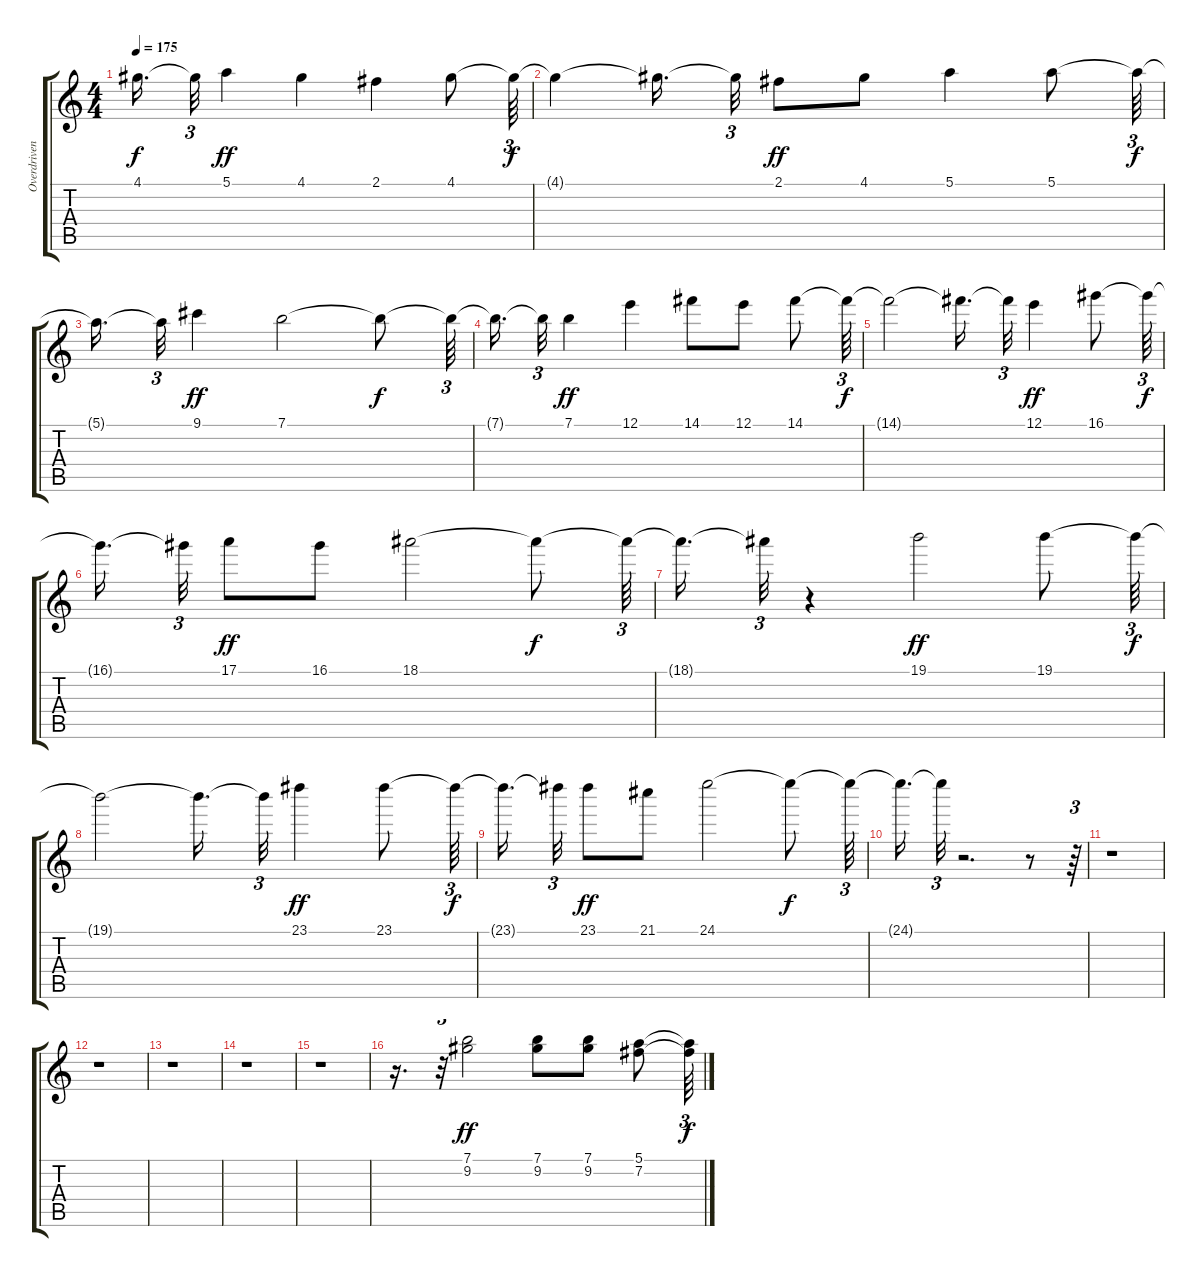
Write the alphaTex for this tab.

\track ("Overdriven Guitar Neck P/up." "Overdriven") {instrument overdrivenguitar}
\staff {score tabs}
\tuning (E4 B3 G3 D3 A2 E2) {hide}
\ts (4 4)
\tempo 175
\clef g2
\ks c
4.1{t}.16{d dy f} 4.1{t}.32{tu (3 2)} 5.1.4{dy ff} 4.1.4 2.1.4 4.1.8 4.1{t}.64{tu (3 2) dy f} |
4.1{t}.4 4.1{t}.16{d beam splitsecondary} 4.1{t}.32{tu (3 2)} 2.1.8{dy ff} 4.1.8 5.1.4 5.1.8 5.1{t}.64{tu (3 2) dy f} |
5.1{t}.16{d} 5.1{t}.32{tu (3 2)} 9.1.4{dy ff} 7.1.2 7.1{t}.8{dy f} 7.1{t}.64{tu (3 2)} |
7.1{t}.16{d} 7.1{t}.32{tu (3 2)} 7.1.4{dy ff} 12.1.4 14.1.8 12.1.8 14.1.8 14.1{t}.64{tu (3 2) dy f} |
14.1{t}.2 14.1{t}.16{d} 14.1{t}.32{tu (3 2)} 12.1.4{dy ff} 16.1.8 16.1{t}.64{tu (3 2) dy f} |
16.1{t}.16{d beam splitsecondary} 16.1{t}.32{tu (3 2)} 17.1.8{dy ff} 16.1.8 18.1.2 18.1{t}.8{dy f} 18.1{t}.64{tu (3 2)} |
18.1{t}.16{d} 18.1{t}.32{tu (3 2)} r.4 19.1.2{dy ff} 19.1.8 19.1{t}.64{tu (3 2) dy f} |
19.1{t}.2 19.1{t}.16{d} 19.1{t}.32{tu (3 2)} 23.1.4{dy ff} 23.1.8 23.1{t}.64{tu (3 2) dy f} |
23.1{t}.16{d beam splitsecondary} 23.1{t}.32{tu (3 2)} 23.1.8{dy ff} 21.1.8 24.1.2 24.1{t}.8{dy f} 24.1{t}.64{tu (3 2)} |
24.1{t}.16{d} 24.1{t}.32{tu (3 2)} r.2{d} r.8 r.64{tu (3 2)} |
r.1 |
r.1 |
r.1 |
r.1 |
r.1 |
r.16{d} r.32{tu (3 2)} (7.1 9.2).2{dy ff} (7.1 9.2).8 (7.1 9.2).8 (5.1 7.2).8 (5.1{t} 7.2{t}).64{tu (3 2) dy f}
